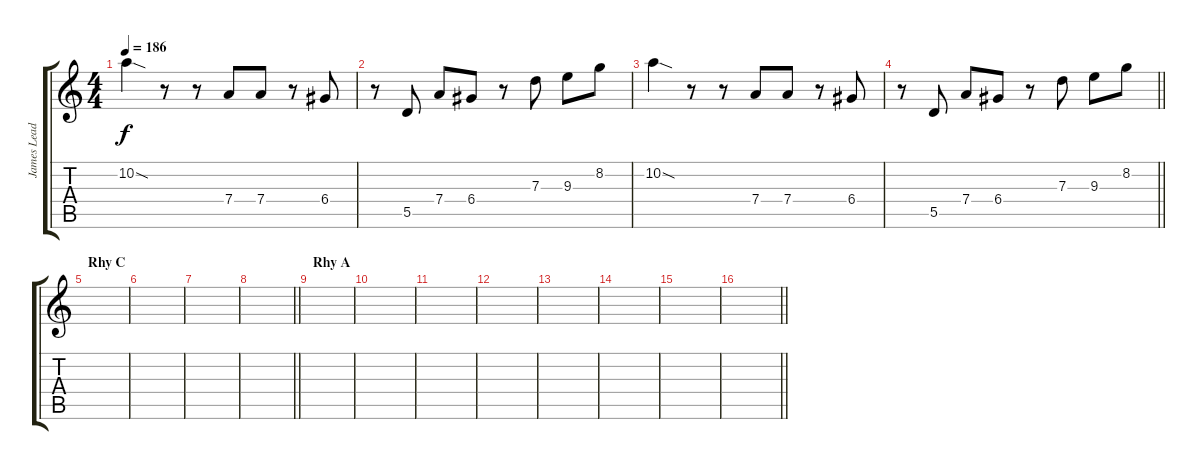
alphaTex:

\track ("James Lead" "James Lead") {instrument distortionguitar}
\staff {score tabs}
\tuning (E4 B3 G3 D3 A2 E2) {hide}
\ts (4 4)
\tempo 186
\clef g2
\ks c
10.2{sod}.4{dy f volume 7} r.8 r.8 7.4.8 7.4.8 r.8 6.4.8 |
r.8 5.5.8 7.4.8 6.4.8 r.8 7.3.8{volume 8} 9.3.8 8.2.8 |
10.2{sod}.4 r.8{volume 7} r.8 7.4.8 7.4.8 r.8 6.4.8 |
\barLineRight lightlight
r.8 5.5.8 7.4.8 6.4.8 r.8 7.3.8{volume 8} 9.3.8 8.2.8 |
\section ("" "Rhy C")
|
|
|
\barLineRight lightlight
|
\section ("" "Rhy A")
|
|
|
|
|
|
|
\barLineRight lightlight
